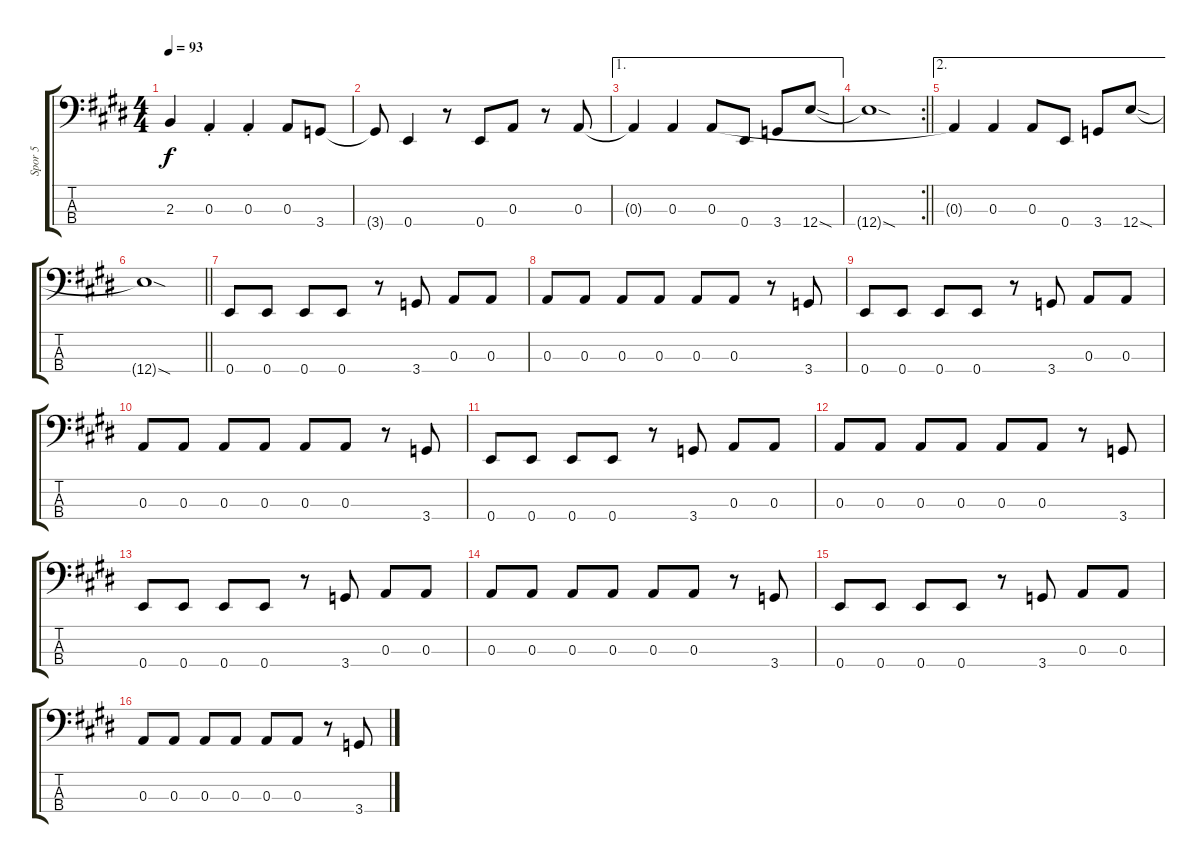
\track ("Spor 5" "Spor 5") {instrument electricbassfinger}
\staff {score tabs}
\tuning (G2 D2 A1 E1) {hide}
\ts (4 4)
\tempo 93
\clef f4
\ks c#minor
2.3{t}.4{dy f} 0.3{st}.4 0.3{st}.4 0.3.8 3.4.8 |
3.4{t}.8 0.4.4 r.8 0.4.8 0.3.8 r.8 0.3.8 |
\ae 1
0.3{t}.4 0.3.4 0.3.8 0.4.8 3.4.8 12.4{sod}.8 |
\rc 2
\barLineRight lightlight
12.4{sod t}.1 |
\ae 2
0.3{t}.4 0.3.4 0.3.8 0.4.8 3.4.8 12.4{sod}.8 |
\barLineRight lightlight
12.4{sod t}.1 |
0.4.8 0.4.8 0.4.8 0.4.8 r.8 3.4.8 0.3.8 0.3.8 |
0.3.8 0.3.8 0.3.8 0.3.8 0.3.8 0.3.8 r.8 3.4.8 |
0.4.8 0.4.8 0.4.8 0.4.8 r.8 3.4.8 0.3.8 0.3.8 |
0.3.8 0.3.8 0.3.8 0.3.8 0.3.8 0.3.8 r.8 3.4.8 |
0.4.8 0.4.8 0.4.8 0.4.8 r.8 3.4.8 0.3.8 0.3.8 |
0.3.8 0.3.8 0.3.8 0.3.8 0.3.8 0.3.8 r.8 3.4.8 |
0.4.8 0.4.8 0.4.8 0.4.8 r.8 3.4.8 0.3.8 0.3.8 |
0.3.8 0.3.8 0.3.8 0.3.8 0.3.8 0.3.8 r.8 3.4.8 |
0.4.8 0.4.8 0.4.8 0.4.8 r.8 3.4.8 0.3.8 0.3.8 |
0.3.8 0.3.8 0.3.8 0.3.8 0.3.8 0.3.8 r.8 3.4.8
